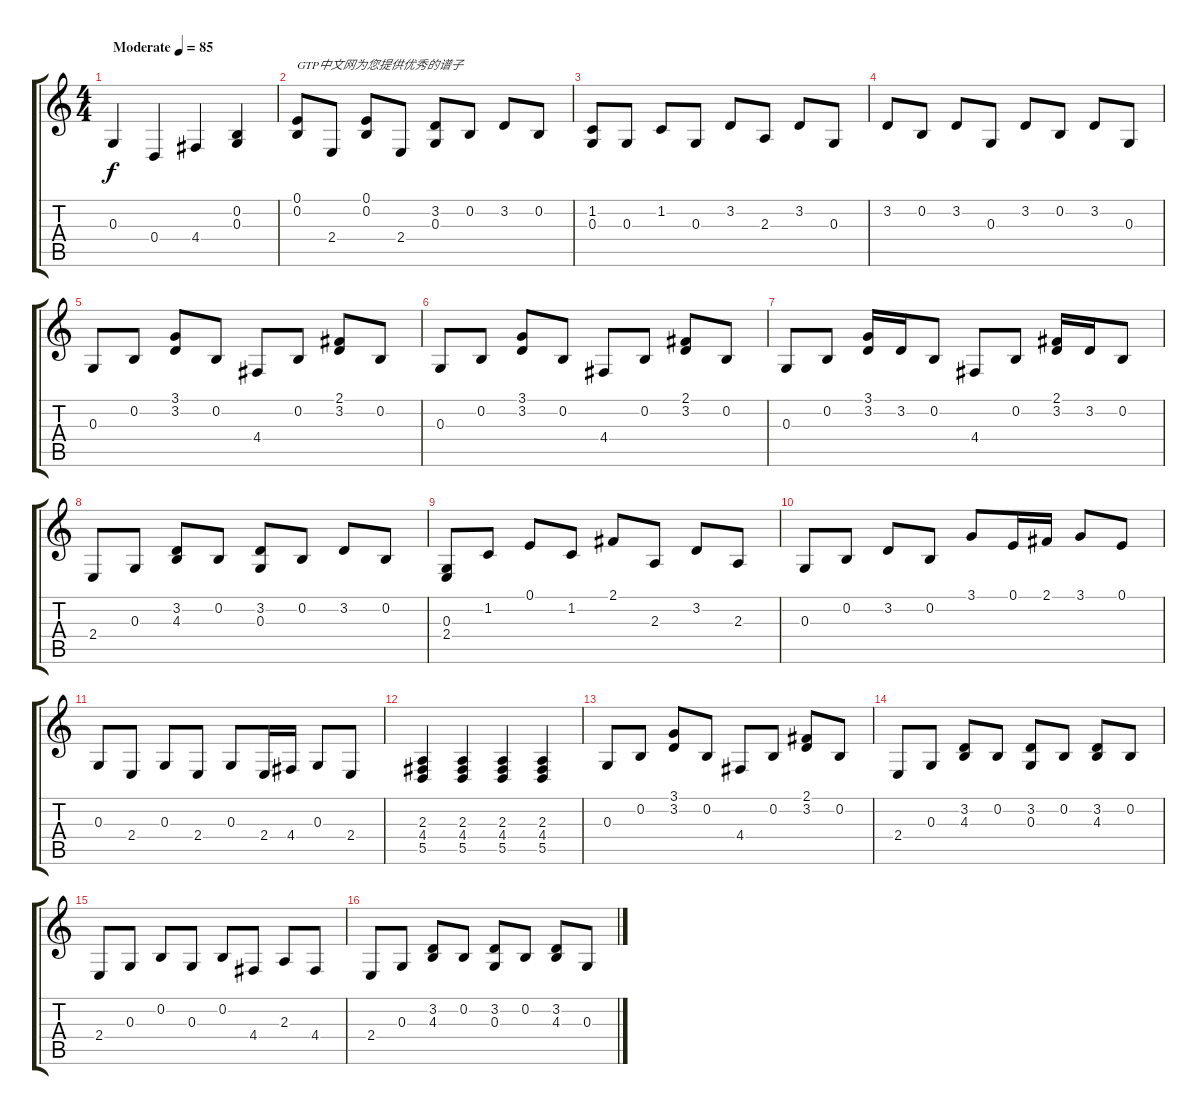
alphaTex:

\track "" {instrument acousticgrandpiano}
\staff {score tabs}
\tuning (E4 B3 G3 D3 A2 E2) {hide}
\ts (4 4)
\tempo (85 "Moderate")
\clef g2
\ks c
0.3.4{dy f instrument acousticgrandpiano} 0.4.4 4.4.4 (0.2 0.3).4 |
(0.1 0.2).8{txt "GTP中文网为您提供优秀的谱子"} 2.4.8 (0.1 0.2).8 2.4.8 (3.2 0.3).8 0.2.8 3.2.8 0.2.8 |
(1.2 0.3).8 0.3.8 1.2.8 0.3.8 3.2.8 2.3.8 3.2.8 0.3.8 |
3.2.8 0.2.8 3.2.8 0.3.8 3.2.8 0.2.8 3.2.8 0.3.8 |
0.3.8 0.2.8 (3.1 3.2).8 0.2.8 4.4.8 0.2.8 (2.1 3.2).8 0.2.8 |
0.3.8 0.2.8 (3.1 3.2).8 0.2.8 4.4.8 0.2.8 (2.1 3.2).8 0.2.8 |
0.3.8 0.2.8 (3.1 3.2).16 3.2.16 0.2.8 4.4.8 0.2.8 (2.1 3.2).16 3.2.16 0.2.8 |
2.4.8 0.3.8 (3.2 4.3).8 0.2.8 (3.2 0.3).8 0.2.8 3.2.8 0.2.8 |
(0.3 2.4).8 1.2.8 0.1.8 1.2.8 2.1.8 2.3.8 3.2.8 2.3.8 |
0.3.8 0.2.8 3.2.8 0.2.8 3.1.8 0.1.16 2.1.16 3.1.8 0.1.8 |
0.3.8 2.4.8 0.3.8 2.4.8 0.3.8 2.4.16 4.4.16 0.3.8 2.4.8 |
(2.3 4.4 5.5).4 (2.3 4.4 5.5).4 (2.3 4.4 5.5).4 (2.3 4.4 5.5).4 |
0.3.8 0.2.8 (3.1 3.2).8 0.2.8 4.4.8 0.2.8 (2.1 3.2).8 0.2.8 |
2.4.8 0.3.8 (3.2 4.3).8 0.2.8 (3.2 0.3).8 0.2.8 (3.2 4.3).8 0.2.8 |
2.4.8 0.3.8 0.2.8 0.3.8 0.2.8 4.4.8 2.3.8 4.4.8 |
2.4.8 0.3.8 (3.2 4.3).8 0.2.8 (3.2 0.3).8 0.2.8 (3.2 4.3).8 0.3.8
